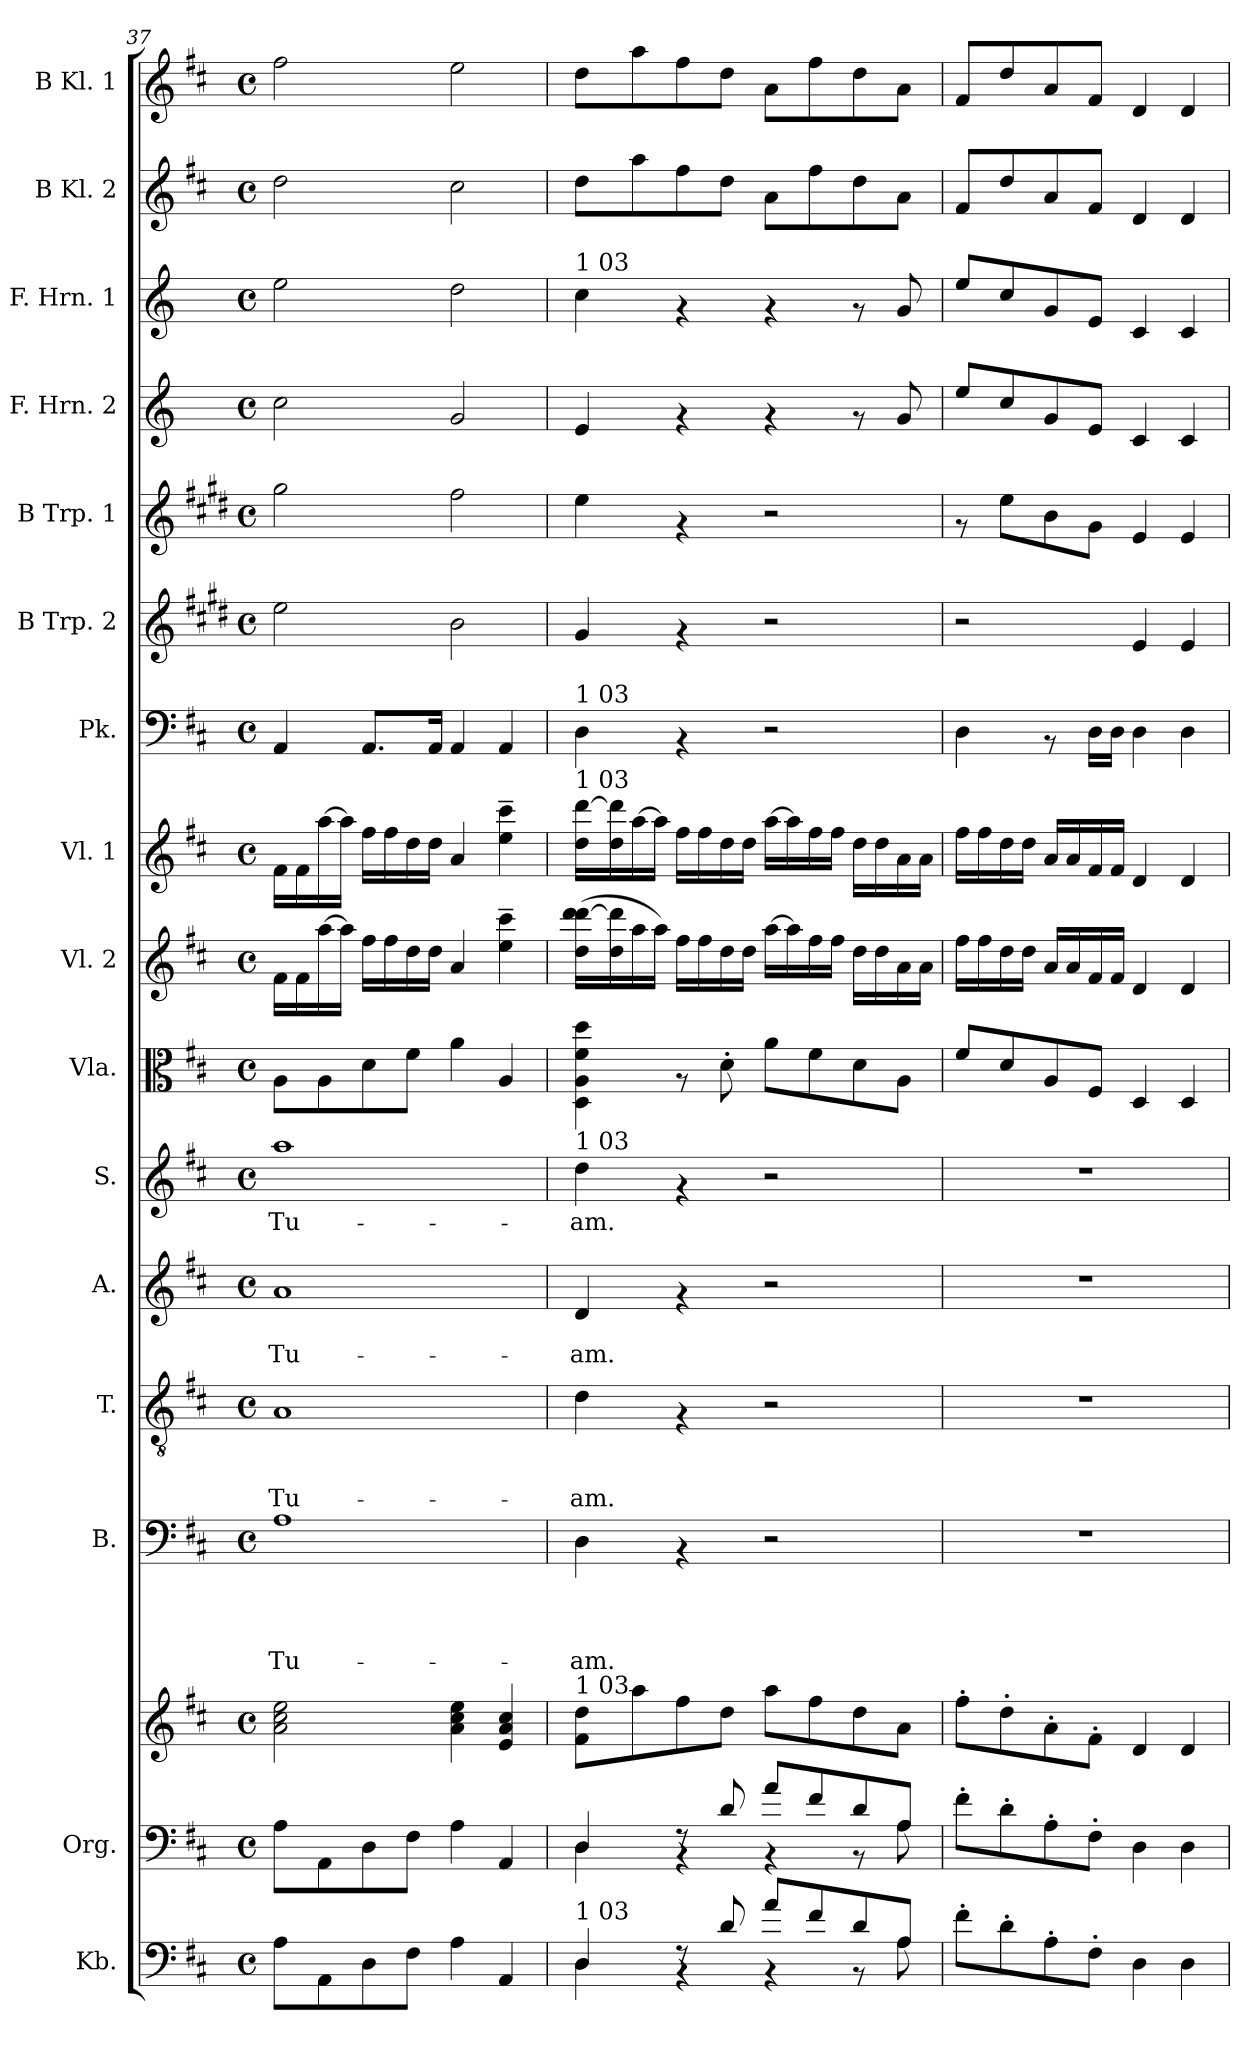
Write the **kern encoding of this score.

**kern	**kern	**kern	**kern	**text	**text	**text	**text	**kern	**text	**text	**text	**kern	**text	**text	**kern	**text	**kern	**kern	**kern	**kern	**kern	**kern	**kern	**kern	**kern	**kern
*part16	*part15	*part15	*part14	*part14	*part14	*part14	*part14	*part13	*part13	*part13	*part13	*part12	*part12	*part12	*part11	*part11	*part10	*part9	*part8	*part7	*part6	*part5	*part4	*part3	*part2	*part1
*staff17	*staff16	*staff15	*staff14	*staff14	*staff14	*staff14	*staff14	*staff13	*staff13	*staff13	*staff13	*staff12	*staff12	*staff12	*staff11	*staff11	*staff10	*staff9	*staff8	*staff7	*staff6	*staff5	*staff4	*staff3	*staff2	*staff1
*I"Kb.	*I"Org.	*	*I"B.	*	*	*	*	*I"T.	*	*	*	*I"A.	*	*	*I"S.	*	*I"Vla.	*I"Vl. 2	*I"Vl. 1	*I"Pk.	*I"B Trp. 2	*I"B Trp. 1	*I"F. Hrn. 2	*I"F. Hrn. 1	*I"B Kl. 2	*I"B Kl. 1
*I'Kb.	*	*	*I'B.	*	*	*	*	*I'T.	*	*	*	*I'A.	*	*	*I'S.	*	*I'Vla.	*I'Vl. 2	*I'Vl. 1	*I'Pk.	*I'B Trp. 2	*I'B Trp. 1	*I'F. Hrn. 2	*I'F. Hrn. 1	*I'B Kl. 2	*I'B Kl. 1
*clefF4	*clefF4	*clefG2	*clefF4	*	*	*	*	*clefGv2	*	*	*	*clefG2	*	*	*clefG2	*	*clefC3	*clefG2	*clefG2	*clefF4	*clefG2	*clefG2	*clefG2	*clefG2	*clefG2	*clefG2
*	*	*	*	*	*	*	*	*	*	*	*	*	*	*	*	*	*	*	*	*	*ITrd1c2	*ITrd1c2	*ITrd-1c-2	*ITrd-1c-2	*	*
*k[f#c#]	*k[f#c#]	*k[f#c#]	*k[f#c#]	*	*	*	*	*k[f#c#]	*	*	*	*k[f#c#]	*	*	*k[f#c#]	*	*k[f#c#]	*k[f#c#]	*k[f#c#]	*k[f#c#]	*k[f#c#]	*k[f#c#]	*k[f#c#]	*k[f#c#]	*k[f#c#]	*k[f#c#]
*D:	*D:	*D:	*D:	*	*	*	*	*D:	*	*	*	*D:	*	*	*D:	*	*D:	*D:	*D:	*D:	*D:	*D:	*D:	*D:	*D:	*D:
*M4/4	*M4/4	*M4/4	*M4/4	*	*	*	*	*M4/4	*	*	*	*M4/4	*	*	*M4/4	*	*M4/4	*M4/4	*M4/4	*M4/4	*M4/4	*M4/4	*M4/4	*M4/4	*M4/4	*M4/4
*met(c)	*met(c)	*met(c)	*met(c)	*	*	*	*	*met(c)	*	*	*	*met(c)	*	*	*met(c)	*	*met(c)	*met(c)	*met(c)	*met(c)	*met(c)	*met(c)	*met(c)	*met(c)	*met(c)	*met(c)
=37	=37	=37	=37	=37	=37	=37	=37	=37	=37	=37	=37	=37	=37	=37	=37	=37	=37	=37	=37	=37	=37	=37	=37	=37	=37	=37
!	!	!	!	!	!	!	!LO:LY:b	!	!	!	!LO:LY:b	!	!	!LO:LY:b	!	!LO:LY:b	!	!	!	!	!	!	!	!	!	!
8A\L	8A\L	2a\ 2cc#\ 2ee\	1A	.	.	.	Tu-	1A	.	.	Tu-	1a	.	Tu-	1aa	Tu-	8A\L	16f#\LL	16f#\LL	4AA/	2dd\	2ff#\	2dd\	2ff#\	2dd\	2ff#\
.	.	.	.	.	.	.	.	.	.	.	.	.	.	.	.	.	.	16f#\	16f#\	.	.	.	.	.	.	.
8AA\	8AA\	.	.	.	.	.	.	.	.	.	.	.	.	.	.	.	8A\	[>16aa\	[>16aa\	.	.	.	.	.	.	.
.	.	.	.	.	.	.	.	.	.	.	.	.	.	.	.	.	.	16aa\JJ]	16aa\JJ]	.	.	.	.	.	.	.
8D\	8D\	.	.	.	.	.	.	.	.	.	.	.	.	.	.	.	8d\	16ff#\LL	16ff#\LL	8.AA/L	.	.	.	.	.	.
.	.	.	.	.	.	.	.	.	.	.	.	.	.	.	.	.	.	16ff#\	16ff#\	.	.	.	.	.	.	.
8F#\J	8F#\J	.	.	.	.	.	.	.	.	.	.	.	.	.	.	.	8f#\J	16dd\	16dd\	.	.	.	.	.	.	.
.	.	.	.	.	.	.	.	.	.	.	.	.	.	.	.	.	.	16dd\JJ	16dd\JJ	16AA/Jk	.	.	.	.	.	.
4A\	4A\	4a\ 4cc#\ 4ee\	.	.	.	.	.	.	.	.	.	.	.	.	.	.	4a\	4a/	4a/	4AA/	2a\	2ee\	2a/	2ee\	2cc#\	2ee\
4AA/	4AA/	4e/ 4a/ 4cc#/	.	.	.	.	.	.	.	.	.	.	.	.	.	.	4A/	4ee\~> 4ccc#\~>	4ee\~> 4ccc#\~>	4AA/	.	.	.	.	.	.
!!LO:PB:g=z
=38	=38	=38	=38	=38	=38	=38	=38	=38	=38	=38	=38	=38	=38	=38	=38	=38	=38	=38	=38	=38	=38	=38	=38	=38	=38	=38
*^	*^	*	*	*	*	*	*	*	*	*	*	*	*	*	*	*	*	*	*	*	*	*	*	*	*	*
!	!	!	!	!	!	!	!	!	!	!	!	!	!	!	!	!	!	!	!	!	!	!	!	!	!	!LO:TX:a:t=1 03	!	!
!	!	!	!	!	!	!	!	!	!	!	!	!	!	!	!	!	!	!	!	!	!	!LO:TX:a:t=1 03	!	!	!	!	!	!
!	!	!	!	!	!	!	!	!	!	!	!	!	!	!	!	!	!	!	!	!	!LO:TX:a:t=1 03	!	!	!	!	!	!	!
!	!	!	!	!	!	!	!	!	!	!	!	!	!	!	!	!	!LO:TX:a:t=1 03	!	!	!	!	!	!	!	!	!	!	!
!	!	!	!	!LO:TX:a:t=1 03	!	!	!	!	!	!	!	!	!	!	!	!	!	!	!	!	!	!	!	!	!	!	!	!
!LO:TX:a:t=1 03	!	!	!	!	!	!	!	!	!	!	!	!	!	!	!	!	!	!	!	!	!	!	!	!	!	!	!	!
!	!	!	!	!	!	!	!	!	!LO:LY:b	!	!	!	!LO:LY:b	!	!	!LO:LY:b	!	!LO:LY:b	!	!	!	!	!	!	!	!	!	!
4D/	4D\	4D/	4D\	8f#\ 8dd\L	4D\	.	.	.	-am.	4d\	.	.	-am.	4d/	.	-am.	4dd\	-am.	4D\ 4A\ 4f#\ 4dd\	(<16dd\ 16ddd\ [<16ddd\LL	16dd\ [<16ddd\LL	4D\	4f#/	4dd\	4f#/	4dd\	8dd\L	8dd\L
.	.	.	.	.	.	.	.	.	.	.	.	.	.	.	.	.	.	.	.	16dd\ 16ddd\]	16dd\ 16ddd\]	.	.	.	.	.	.	.
.	.	.	.	8aa\	.	.	.	.	.	.	.	.	.	.	.	.	.	.	.	16aa\	[>16aa\	.	.	.	.	.	8aa\	8aa\
.	.	.	.	.	.	.	.	.	.	.	.	.	.	.	.	.	.	.	.	16aa\JJ)	16aa\JJ]	.	.	.	.	.	.	.
8rE	4rAA	8rE	4rAA	8ff#\	4rAA	.	.	.	.	4rF	.	.	.	4rf	.	.	4rf	.	8rG	16ff#\LL	16ff#\LL	4rAA	4rf	4rf	4rf	4rf	8ff#\	8ff#\
.	.	.	.	.	.	.	.	.	.	.	.	.	.	.	.	.	.	.	.	16ff#\	16ff#\	.	.	.	.	.	.	.
8d/	.	8d/	.	8dd\J	.	.	.	.	.	.	.	.	.	.	.	.	.	.	8d'>\	16dd\	16dd\	.	.	.	.	.	8dd\J	8dd\J
.	.	.	.	.	.	.	.	.	.	.	.	.	.	.	.	.	.	.	.	16dd\JJ	16dd\JJ	.	.	.	.	.	.	.
8a/L	4rAA	8a/L	4rAA	8aa\L	2r	.	.	.	.	2r	.	.	.	2r	.	.	2r	.	8a\L	[>16aa\LL	[>16aa\LL	2r	2r	2r	4rf	4rf	8a\L	8a\L
.	.	.	.	.	.	.	.	.	.	.	.	.	.	.	.	.	.	.	.	16aa\]	16aa\]	.	.	.	.	.	.	.
8f#/	.	8f#/	.	8ff#\	.	.	.	.	.	.	.	.	.	.	.	.	.	.	8f#\	16ff#\	16ff#\	.	.	.	.	.	8ff#\	8ff#\
.	.	.	.	.	.	.	.	.	.	.	.	.	.	.	.	.	.	.	.	16ff#\JJ	16ff#\JJ	.	.	.	.	.	.	.
8d/	8rAA	8d/	8rAA	8dd\	.	.	.	.	.	.	.	.	.	.	.	.	.	.	8d\	16dd\LL	16dd\LL	.	.	.	8rf	8rf	8dd\	8dd\
.	.	.	.	.	.	.	.	.	.	.	.	.	.	.	.	.	.	.	.	16dd\	16dd\	.	.	.	.	.	.	.
8A/J	8A\	8A/J	8A\	8a\J	.	.	.	.	.	.	.	.	.	.	.	.	.	.	8A\J	16a\	16a\	.	.	.	8a/	8a/	8a\J	8a\J
.	.	.	.	.	.	.	.	.	.	.	.	.	.	.	.	.	.	.	.	16a\JJ	16a\JJ	.	.	.	.	.	.	.
*v	*v	*	*	*	*	*	*	*	*	*	*	*	*	*	*	*	*	*	*	*	*	*	*	*	*	*	*	*
*	*v	*v	*	*	*	*	*	*	*	*	*	*	*	*	*	*	*	*	*	*	*	*	*	*	*	*	*
=39	=39	=39	=39	=39	=39	=39	=39	=39	=39	=39	=39	=39	=39	=39	=39	=39	=39	=39	=39	=39	=39	=39	=39	=39	=39	=39
8f#'>\L	8f#'>\L	8ff#'>\L	1r	.	.	.	.	1r	.	.	.	1r	.	.	1r	.	8f#/L	16ff#\LL	16ff#\LL	4D\	2r	8rf	8ff#/L	8ff#/L	8f#/L	8f#/L
.	.	.	.	.	.	.	.	.	.	.	.	.	.	.	.	.	.	16ff#\	16ff#\	.	.	.	.	.	.	.
8d'>\	8d'>\	8dd'>\	.	.	.	.	.	.	.	.	.	.	.	.	.	.	8d/	16dd\	16dd\	.	.	8dd\L	8dd/	8dd/	8dd/	8dd/
.	.	.	.	.	.	.	.	.	.	.	.	.	.	.	.	.	.	16dd\JJ	16dd\JJ	.	.	.	.	.	.	.
8A'>\	8A'>\	8a'>\	.	.	.	.	.	.	.	.	.	.	.	.	.	.	8A/	16a/LL	16a/LL	8rAA	.	8a\	8a/	8a/	8a/	8a/
.	.	.	.	.	.	.	.	.	.	.	.	.	.	.	.	.	.	16a/	16a/	.	.	.	.	.	.	.
8F#'>\J	8F#'>\J	8f#'>\J	.	.	.	.	.	.	.	.	.	.	.	.	.	.	8F#/J	16f#/	16f#/	16D\LL	.	8f#\J	8f#/J	8f#/J	8f#/J	8f#/J
.	.	.	.	.	.	.	.	.	.	.	.	.	.	.	.	.	.	16f#/JJ	16f#/JJ	16D\JJ	.	.	.	.	.	.
4D\	4D\	4d/	.	.	.	.	.	.	.	.	.	.	.	.	.	.	4D/	4d/	4d/	4D\	4d/	4d/	4d/	4d/	4d/	4d/
4D\	4D\	4d/	.	.	.	.	.	.	.	.	.	.	.	.	.	.	4D/	4d/	4d/	4D\	4d/	4d/	4d/	4d/	4d/	4d/
=	=	=	=	=	=	=	=	=	=	=	=	=	=	=	=	=	=	=	=	=	=	=	=	=	=	=
*-	*-	*-	*-	*-	*-	*-	*-	*-	*-	*-	*-	*-	*-	*-	*-	*-	*-	*-	*-	*-	*-	*-	*-	*-	*-	*-
